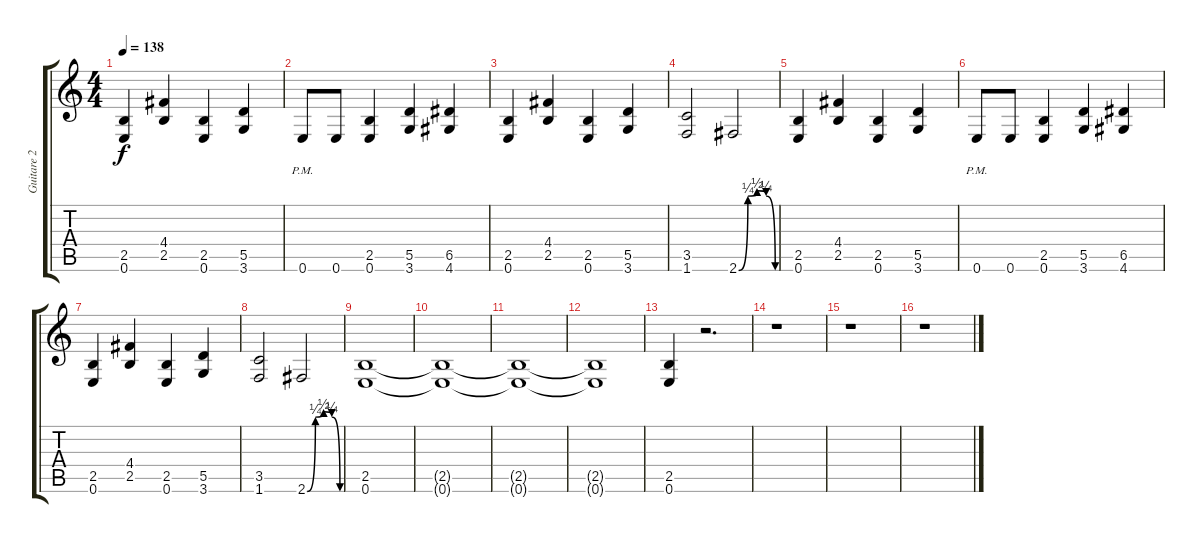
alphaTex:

\track ("Guitare 2" "Guitare 2") {instrument distortionguitar}
\staff {score tabs}
\tuning (E4 B3 G3 D3 A2 E2) {hide}
\ts (4 4)
\tempo 138
\clef g2
\ks c
(2.5 0.6).4{dy f} (4.4 2.5).4 (2.5 0.6).4 (5.5 3.6).4 |
0.6{pm}.8 0.6.8 (2.5 0.6).4 (5.5 3.6).4 (6.5 4.6).4 |
(2.5 0.6).4 (4.4 2.5).4 (2.5 0.6).4 (5.5 3.6).4 |
(3.5 1.6).2 2.6{be (custom 0 0 15 1 30 2 45 1 60 0)}.2 |
(2.5 0.6).4 (4.4 2.5).4 (2.5 0.6).4 (5.5 3.6).4 |
0.6{pm}.8 0.6.8 (2.5 0.6).4 (5.5 3.6).4 (6.5 4.6).4 |
(2.5 0.6).4 (4.4 2.5).4 (2.5 0.6).4 (5.5 3.6).4 |
(3.5 1.6).2 2.6{be (custom 0 0 15 1 30 2 45 1 60 0)}.2 |
(2.5 0.6).1 |
(2.5{t} 0.6{t}).1 |
(2.5{t} 0.6{t}).1 |
(2.5{t} 0.6{t}).1 |
(2.5 0.6).4 r.2{d} |
r.1 |
r.1 |
r.1
